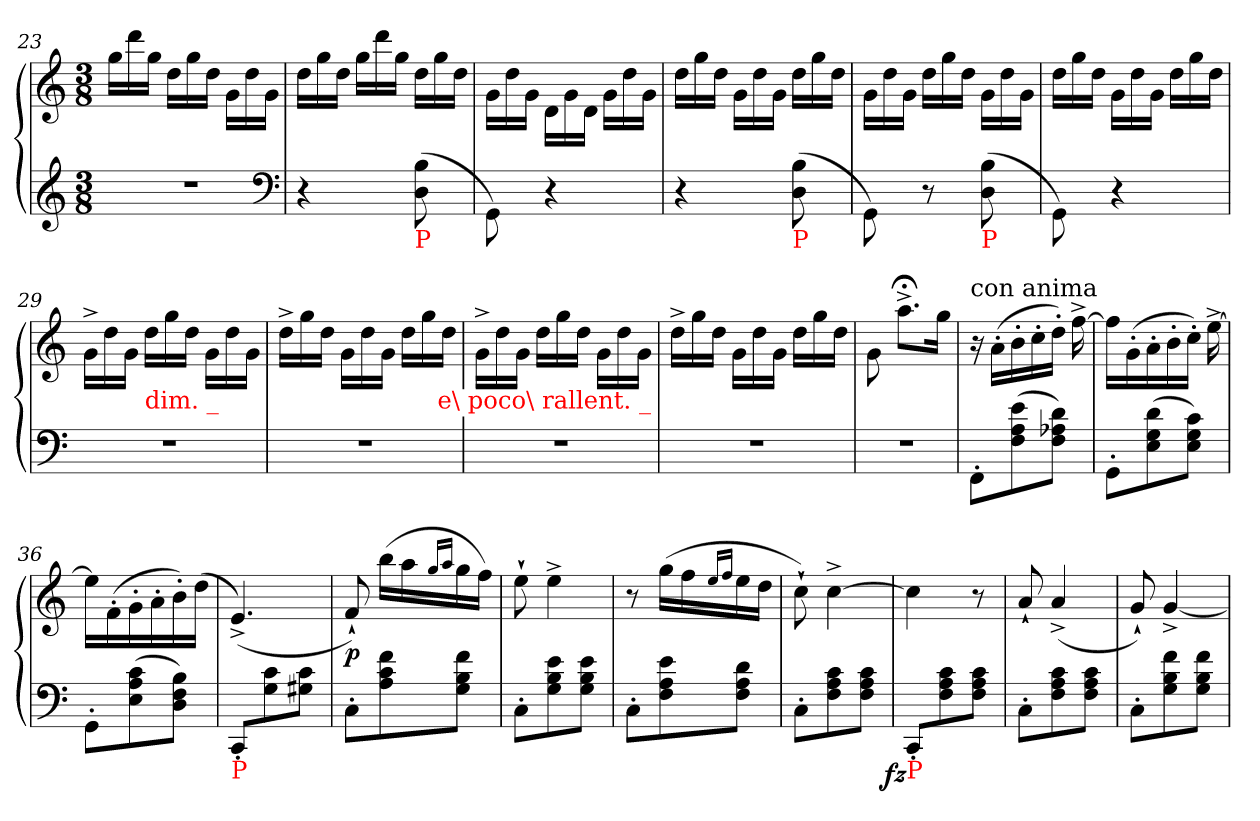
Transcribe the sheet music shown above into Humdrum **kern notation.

**kern	**kern	**dynam
*part1	*part1	*part1
*staff2	*staff1	*staff1/2
*clefG2	*clefG2	*
*k[]	*k[]	*
*a:	*a:	*
*M3/8	*M3/8	*
*	*Xtuplet	*
=23	=23	=23
4.rdd	24ggLL	.
.	24ddd	.
.	24ggJJ	.
.	24ddLL	.
.	24gg	.
.	24ddJJ	.
.	24g\LL	.
.	24dd\	.
.	24g\JJ	.
*clefF4	*	*
=24	=24	=24
4r	24ddLL	.
.	24gg	.
.	24ddJJ	.
.	24ggLL	.
.	24ddd	.
.	24ggJJ	.
!LO:TX:b:color=red:t=P	!	!
(8B 8D	24ddLL	.
.	24gg	.
.	24ddJJ	.
=25	=25	=25
8GG\)	24g\LL	.
.	24dd\	.
.	24g\JJ	.
4r	24d\LL	.
.	24g\	.
.	24d\JJ	.
.	24g\LL	.
.	24dd\	.
.	24g\JJ	.
=26	=26	=26
4r	24ddLL	.
.	24gg	.
.	24ddJJ	.
.	24g\LL	.
.	24dd\	.
.	24g\JJ	.
!LO:TX:b:color=red:t=P	!	!
(8B 8D	24ddLL	.
.	24gg	.
.	24ddJJ	.
=27	=27	=27
8GG\)	24g\LL	.
.	24dd\	.
.	24g\JJ	.
8r	24ddLL	.
.	24gg	.
.	24ddJJ	.
!LO:TX:b:color=red:t=P	!	!
(8B 8D	24g\LL	.
.	24dd\	.
.	24g\JJ	.
=28	=28	=28
8GG\)	24ddLL	.
.	24gg	.
.	24ddJJ	.
4r	24g\LL	.
.	24dd\	.
.	24g\JJ	.
.	24ddLL	.
.	24gg	.
.	24ddJJ	.
=29	=29	=29
4.rF	24g^>\LL	.
.	24dd\	.
.	24g\JJ	.
!	!LO:TX:b:color=red:t=dim. _	!
.	24dd\LL	.
.	24gg\	.
.	24dd\JJ	.
.	24g\LL	.
.	24dd\	.
.	24g\JJ	.
=30	=30	=30
4.rF	24dd^>\LL	.
.	24gg\	.
.	24dd\JJ	.
.	24g\LL	.
.	24dd\	.
.	24g\JJ	.
.	24dd\LL	.
.	24gg\	.
!	!LO:TX:b:color=red:t=e\ poco\ rallent. _	!
.	24dd\JJ	.
=31	=31	=31
4.rF	24g^>\LL	.
.	24dd\	.
.	24g\JJ	.
.	24dd\LL	.
.	24gg\	.
.	24dd\JJ	.
.	24g\LL	.
.	24dd\	.
.	24g\JJ	.
=32	=32	=32
4.rF	24dd^>\LL	.
.	24gg\	.
.	24dd\JJ	.
.	24g\LL	.
.	24dd\	.
.	24g\JJ	.
.	24dd\LL	.
.	24gg\	.
.	24dd\JJ	.
=33	=33	=33
4.rF	8g\	.
.	8.aa;<^<L	.
.	16ggJk	.
=34	=34	=34
*	*MM52	*
!	!LO:TX:a:t=con anima	!
8FF'L	16r	.
.	(16a'LL	.
(8e 8A 8F	16b'	.
.	16cc'	.
8d 8A-X 8FJ)	16dd'JJ)	.
.	[16ff^<	.
=35	=35	=35
8GG'>L	16ffLL]	.
.	(16g'	.
(8d 8G 8E	16a'	.
.	16b'	.
8c 8G 8EJ)	16cc'JJ)	.
.	[16ee^<	.
=36	=36	=36
8GG'L	16ee\LL]	.
.	(16f'\	.
(8c 8A 8E	16g'\	.
.	16a'\	.
8B 8F 8DJ)	16b'\)	.
.	(16dd\JJ	.
=37	=37	=37
!LO:TX:b:color=red:t=P	!	!
8CC'</L	(4.e^<)	.
8c\ 8G\	.	.
8c\ 8G#X\J	.	.
=38	=38	=38
8C'>L	8f`<)	p
8f 8c 8A	(16bbLL	.
.	16aa	.
.	16qqgg/LL	.
.	16qqaa/JJ	.
8f 8B 8GJ	16gg	.
.	16ffJJ)	.
=39	=39	=39
8C'>L	8ee`>	.
8e 8B 8G	4ee^<	.
8e 8B 8GJ	.	.
=40	=40	=40
8C'>L	8r	.
8e 8A 8F	(16ggLL	.
.	16ff	.
.	16qqee/LL	.
.	16qqff/JJ	.
8d 8A 8FJ	16ee	.
.	16ddJJ	.
=41	=41	=41
8C'>L	8cc`>)	.
8c 8A 8F	[4cc^>	.
8c 8A 8FJ	.	.
=42	=42	=42
!LO:TX:b:color=red:t=P	!	!
!	!	!LO:DY:b=2:rj
8CC'</L	4cc]	fz
8c\ 8A\ 8F\	.	.
8c\ 8A\ 8F\J	8r	.
=43	=43	=43
8C'L	8a`<	.
8c 8A 8F	(4a^<	.
8c 8A 8FJ	.	.
=44	=44	=44
8C'>L	8g`<)	.
8f 8B 8G	[4g^<	.
8f 8B 8GJ	.	.
=	=	=
*-	*-	*-
